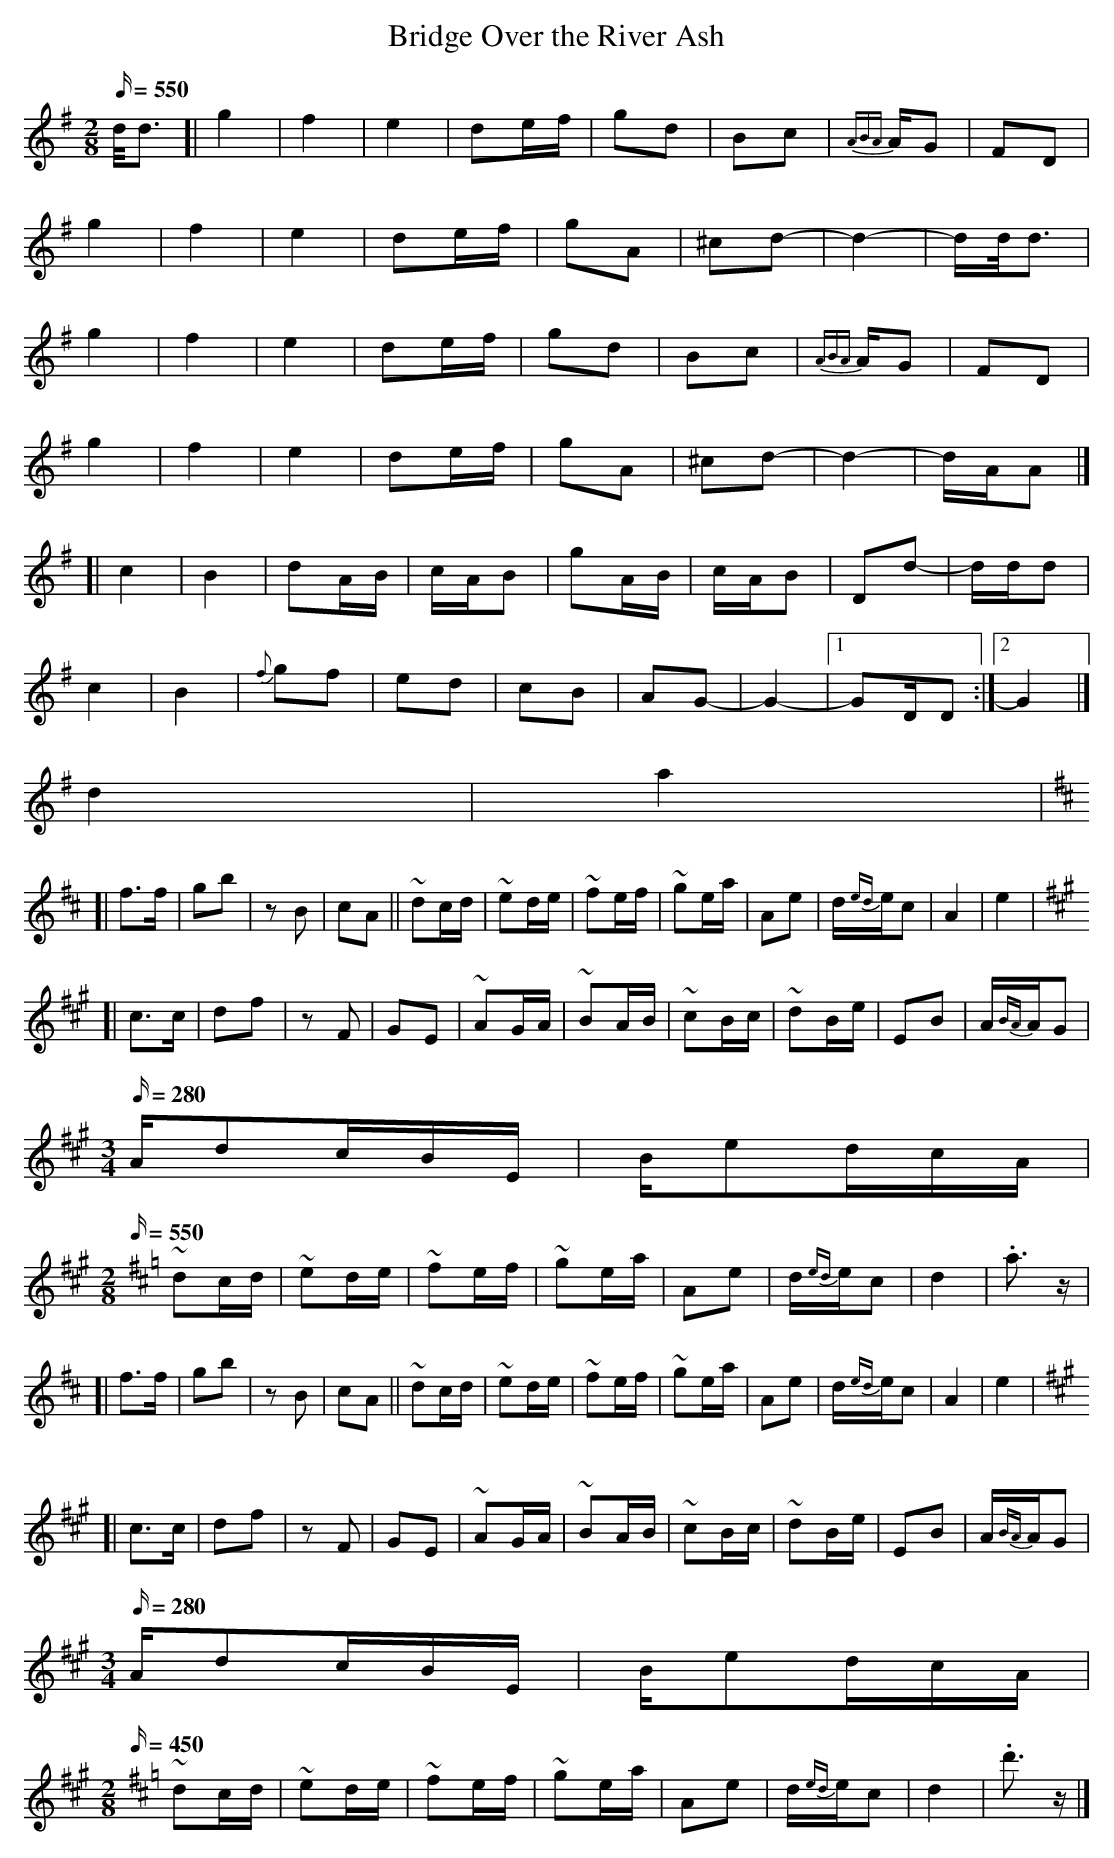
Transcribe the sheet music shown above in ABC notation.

X:1
T:Bridge Over the River Ash
M:2/8
Q:550
K:G
d/2d3[|g4|f4|e4|d2ef|g2d2|B2c2|{ABA}AG2|F2D2|
g4|f4|e4|d2ef|g2A2|^c2d2-|d4-|dd/2d3|
g4|f4|e4|d2ef|g2d2|B2c2|{ABA}AG2|F2D2|
g4|f4|e4|d2ef|g2A2|^c2d2-|d4-|dAA2|]
[|c4|B4|d2AB|cAB2|g2AB|cAB2|D2d2-|ddd2|
c4|B4|{f}g2f2|e2d2|c2B2|A2G2-|G4-|1G2DD2:|2G4|]
d4|a4|
K:D
[|f3f|g2b2|z2B2|c2A2||~d2cd|~e2de|~f2ef|~g2ea|A2e2|d{ed}ec2|A4|e4|
K:A
[|c3c|d2f2|z2F2|G2E2|~A2GA|~B2AB|~c2Bc|~d2Be|E2B2|A{BA}AG2|
M:3/4
Q:280
Ad2cBE|Be2dcA|
M:2/8
Q:550
K:D
~d2cd|~e2de|~f2ef|~g2ea|A2e2|d{ed}ec2|d4|.a3z|
[|f3f|g2b2|z2B2|c2A2||~d2cd|~e2de|~f2ef|~g2ea|A2e2|d{ed}ec2|A4|e4|
K:A
[|c3c|d2f2|z2F2|G2E2|~A2GA|~B2AB|~c2Bc|~d2Be|E2B2|A{BA}AG2|
M:3/4
Q:280
Ad2cBE|Be2dcA|
M:2/8
Q:450
K:D
~d2cd|~e2de|~f2ef|~g2ea|A2e2|d{ed}ec2|d4|.d'3z|]
